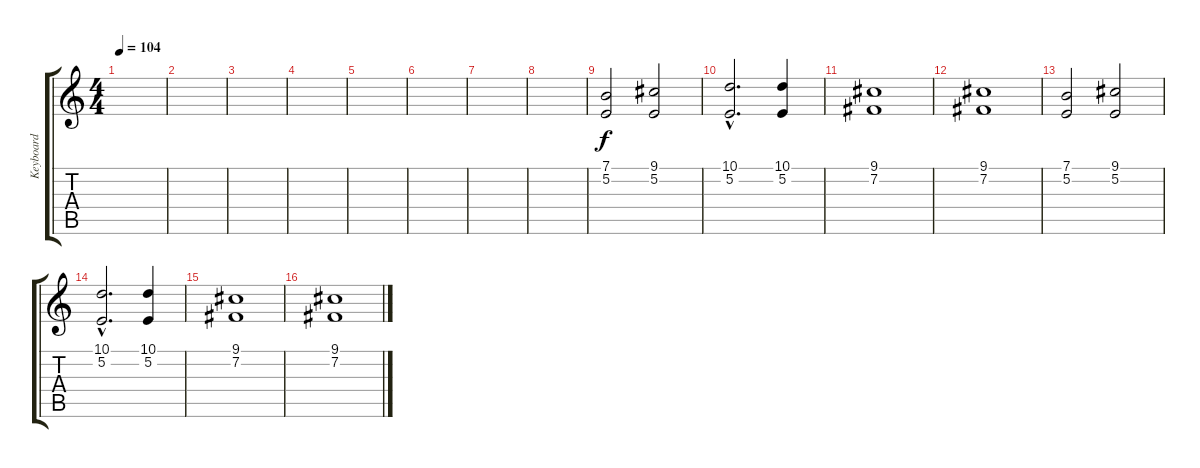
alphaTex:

\track ("Keyboard" "Keyboard") {instrument stringensemble1}
\staff {score tabs}
\tuning (E4 B3 G3 D3 A2 E2) {hide}
\ts (4 4)
\tempo 104
\clef g2
\ks c
|
|
|
|
|
|
|
|
(7.1 5.2).2 (9.1 5.2).2 |
(10.1{hac} 5.2{hac}).2{d} (10.1 5.2).4 |
(9.1 7.2).1 |
(9.1 7.2).1 |
(7.1 5.2).2 (9.1 5.2).2 |
(10.1{hac} 5.2{hac}).2{d} (10.1 5.2).4 |
(9.1 7.2).1 |
(9.1 7.2).1
